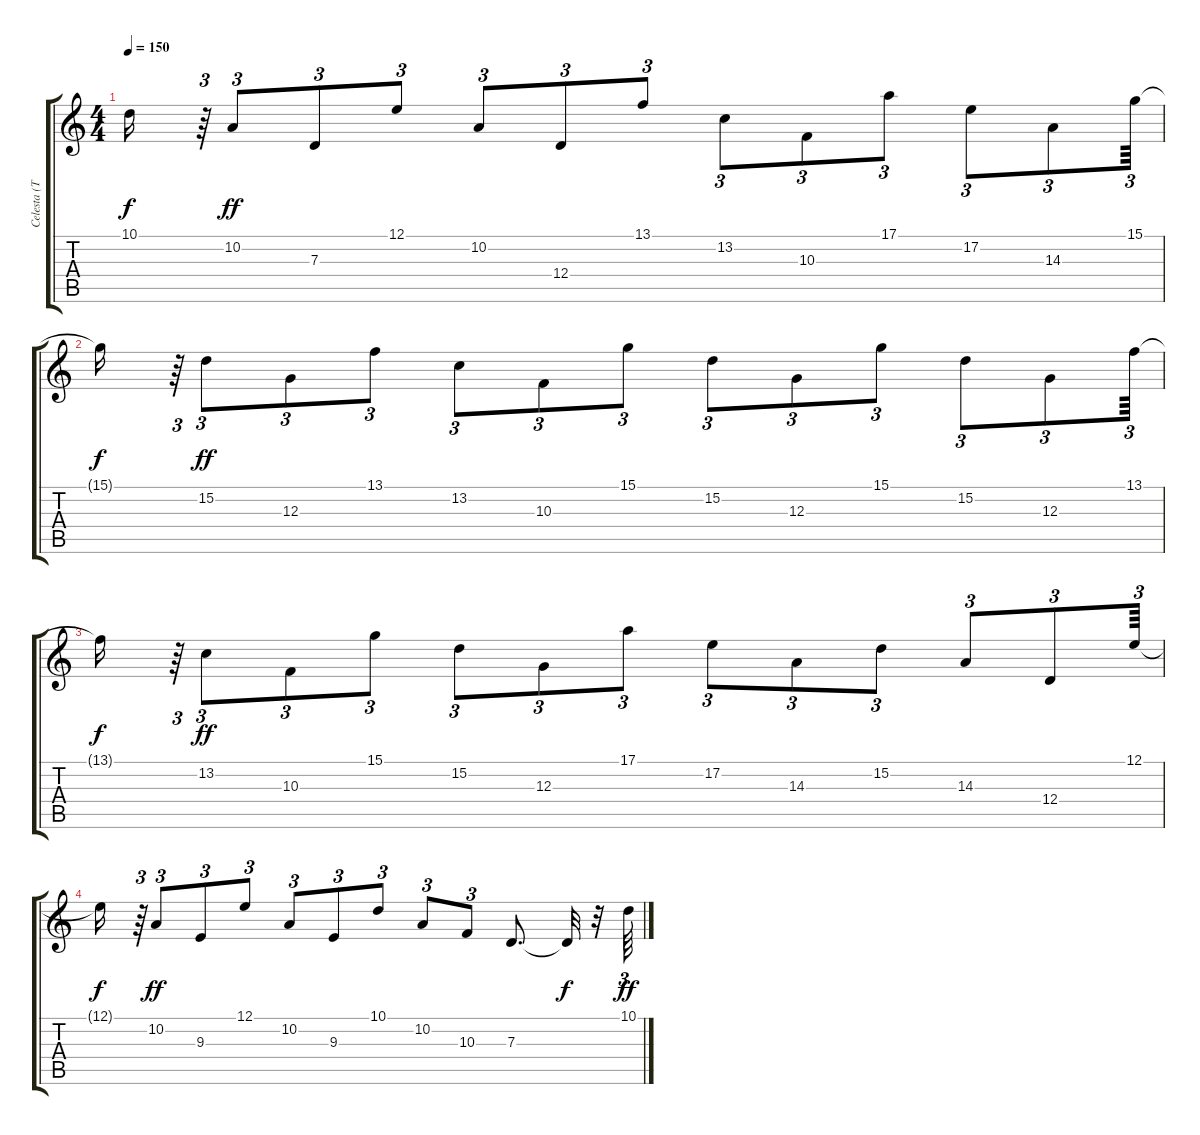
\track ("Celesta (Theme)" "Celesta (T") {instrument celesta}
\staff {score tabs}
\tuning (E4 B3 G3 D3 A2 E2) {hide}
\ts (4 4)
\tempo 150
\clef g2
\ks c
10.1{t}.16{dy f} r.64{tu (3 2)} 10.2.8{tu (3 2) dy ff} 7.3.8{tu (3 2)} 12.1.8{tu (3 2)} 10.2.8{tu (3 2)} 12.4.8{tu (3 2)} 13.1.8{tu (3 2)} 13.2.8{tu (3 2)} 10.3.8{tu (3 2)} 17.1.8{tu (3 2)} 17.2.8{tu (3 2)} 14.3.8{tu (3 2)} 15.1.64{tu (3 2)} |
15.1{t}.16{dy f} r.64{tu (3 2)} 15.2.8{tu (3 2) dy ff} 12.3.8{tu (3 2)} 13.1.8{tu (3 2)} 13.2.8{tu (3 2)} 10.3.8{tu (3 2)} 15.1.8{tu (3 2)} 15.2.8{tu (3 2)} 12.3.8{tu (3 2)} 15.1.8{tu (3 2)} 15.2.8{tu (3 2)} 12.3.8{tu (3 2)} 13.1.64{tu (3 2)} |
13.1{t}.16{dy f} r.64{tu (3 2)} 13.2.8{tu (3 2) dy ff} 10.3.8{tu (3 2)} 15.1.8{tu (3 2)} 15.2.8{tu (3 2)} 12.3.8{tu (3 2)} 17.1.8{tu (3 2)} 17.2.8{tu (3 2)} 14.3.8{tu (3 2)} 15.2.8{tu (3 2)} 14.3.8{tu (3 2)} 12.4.8{tu (3 2)} 12.1.64{tu (3 2)} |
12.1{t}.16{dy f} r.64{tu (3 2)} 10.2.8{tu (3 2) dy ff} 9.3.8{tu (3 2)} 12.1.8{tu (3 2)} 10.2.8{tu (3 2)} 9.3.8{tu (3 2)} 10.1.8{tu (3 2)} 10.2.8{tu (3 2)} 10.3.8{tu (3 2)} 7.3.8{d} 7.3{t}.32{dy f} r.32 10.1.64{tu (3 2) dy ff volume 16}
